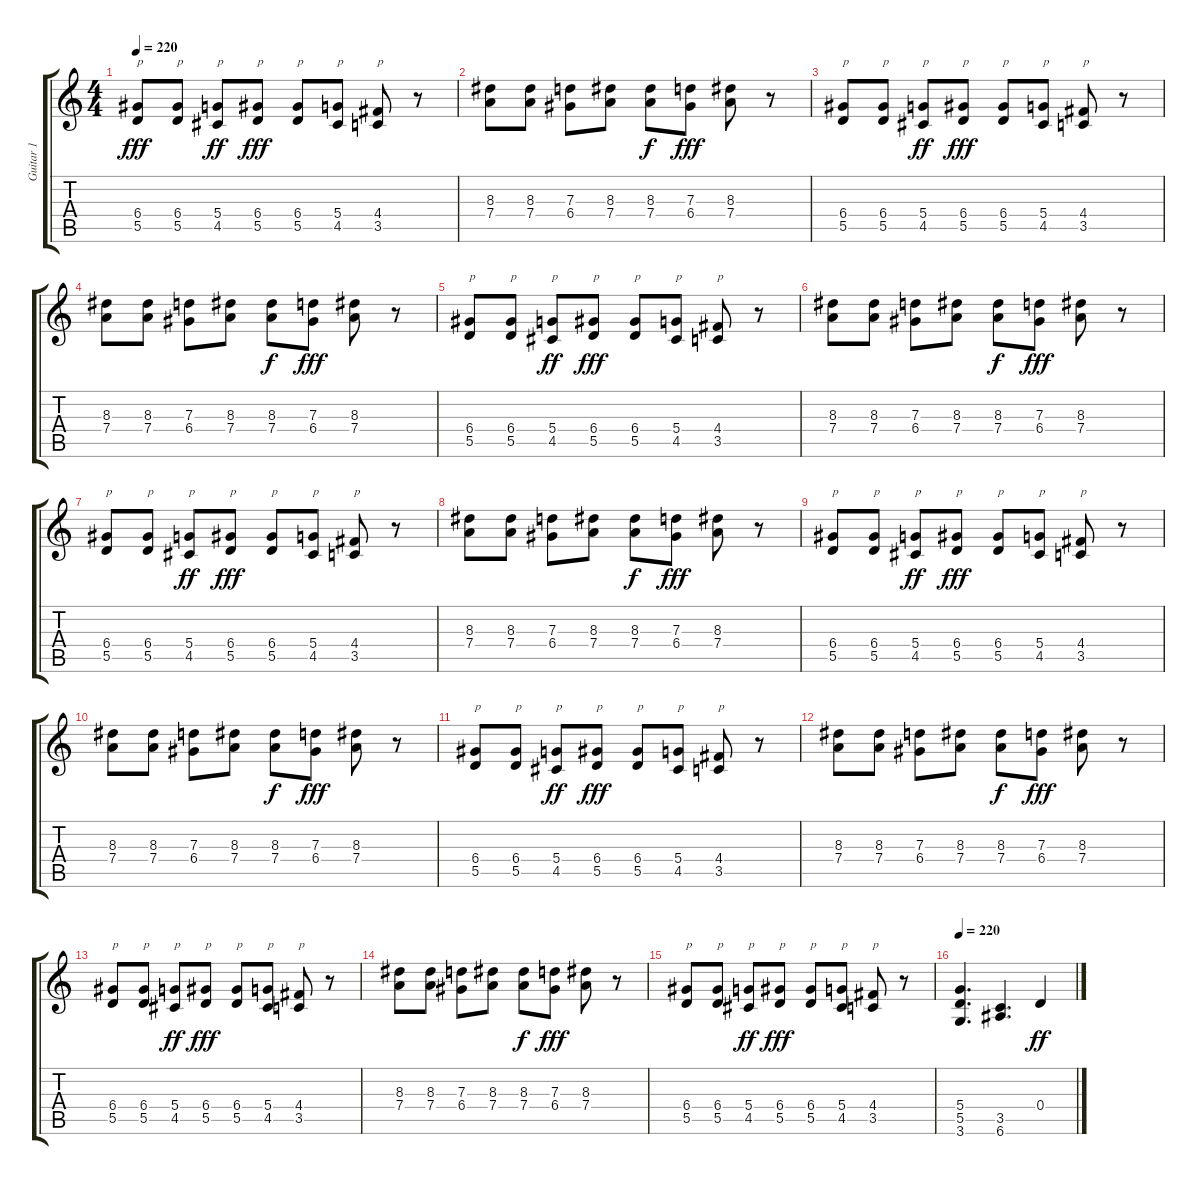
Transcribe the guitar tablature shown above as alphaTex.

\track ("Guitar 1" "Guitar 1") {instrument distortionguitar}
\staff {score tabs}
\tuning (E4 B3 G3 D3 A2 E2) {hide}
\ts (4 4)
\tempo 220
\clef g2
\ks c
(6.4 5.5).8{txt "p" dy fff} (6.4 5.5).8{txt "p"} (5.4 4.5).8{txt "p" dy ff} (6.4 5.5).8{txt "p" dy fff} (6.4 5.5).8{txt "p"} (5.4 4.5).8{txt "p"} (4.4 3.5).8{txt "p"} r.8 |
(8.3 7.4).8 (8.3 7.4).8 (7.3 6.4).8 (8.3 7.4).8 (8.3 7.4).8{dy f} (7.3 6.4).8{dy fff} (8.3 7.4).8 r.8 |
(6.4 5.5).8{txt "p"} (6.4 5.5).8{txt "p"} (5.4 4.5).8{txt "p" dy ff} (6.4 5.5).8{txt "p" dy fff} (6.4 5.5).8{txt "p"} (5.4 4.5).8{txt "p"} (4.4 3.5).8{txt "p"} r.8 |
(8.3 7.4).8 (8.3 7.4).8 (7.3 6.4).8 (8.3 7.4).8 (8.3 7.4).8{dy f} (7.3 6.4).8{dy fff} (8.3 7.4).8 r.8 |
(6.4 5.5).8{txt "p"} (6.4 5.5).8{txt "p"} (5.4 4.5).8{txt "p" dy ff} (6.4 5.5).8{txt "p" dy fff} (6.4 5.5).8{txt "p"} (5.4 4.5).8{txt "p"} (4.4 3.5).8{txt "p"} r.8 |
(8.3 7.4).8 (8.3 7.4).8 (7.3 6.4).8 (8.3 7.4).8 (8.3 7.4).8{dy f} (7.3 6.4).8{dy fff} (8.3 7.4).8 r.8 |
(6.4 5.5).8{txt "p"} (6.4 5.5).8{txt "p"} (5.4 4.5).8{txt "p" dy ff} (6.4 5.5).8{txt "p" dy fff} (6.4 5.5).8{txt "p"} (5.4 4.5).8{txt "p"} (4.4 3.5).8{txt "p"} r.8 |
(8.3 7.4).8 (8.3 7.4).8 (7.3 6.4).8 (8.3 7.4).8 (8.3 7.4).8{dy f} (7.3 6.4).8{dy fff} (8.3 7.4).8 r.8 |
(6.4 5.5).8{txt "p"} (6.4 5.5).8{txt "p"} (5.4 4.5).8{txt "p" dy ff} (6.4 5.5).8{txt "p" dy fff} (6.4 5.5).8{txt "p"} (5.4 4.5).8{txt "p"} (4.4 3.5).8{txt "p"} r.8 |
(8.3 7.4).8 (8.3 7.4).8 (7.3 6.4).8 (8.3 7.4).8 (8.3 7.4).8{dy f} (7.3 6.4).8{dy fff} (8.3 7.4).8 r.8 |
(6.4 5.5).8{txt "p"} (6.4 5.5).8{txt "p"} (5.4 4.5).8{txt "p" dy ff} (6.4 5.5).8{txt "p" dy fff} (6.4 5.5).8{txt "p"} (5.4 4.5).8{txt "p"} (4.4 3.5).8{txt "p"} r.8 |
(8.3 7.4).8 (8.3 7.4).8 (7.3 6.4).8 (8.3 7.4).8 (8.3 7.4).8{dy f} (7.3 6.4).8{dy fff} (8.3 7.4).8 r.8 |
(6.4 5.5).8{txt "p"} (6.4 5.5).8{txt "p"} (5.4 4.5).8{txt "p" dy ff} (6.4 5.5).8{txt "p" dy fff} (6.4 5.5).8{txt "p"} (5.4 4.5).8{txt "p"} (4.4 3.5).8{txt "p"} r.8 |
(8.3 7.4).8 (8.3 7.4).8 (7.3 6.4).8 (8.3 7.4).8 (8.3 7.4).8{dy f} (7.3 6.4).8{dy fff} (8.3 7.4).8 r.8 |
(6.4 5.5).8{txt "p"} (6.4 5.5).8{txt "p"} (5.4 4.5).8{txt "p" dy ff} (6.4 5.5).8{txt "p" dy fff} (6.4 5.5).8{txt "p"} (5.4 4.5).8{txt "p"} (4.4 3.5).8{txt "p"} r.8 |
\tempo 220
(5.4 5.5 3.6).4{d} (3.5 6.6).4{d} 0.4.4{dy ff}
